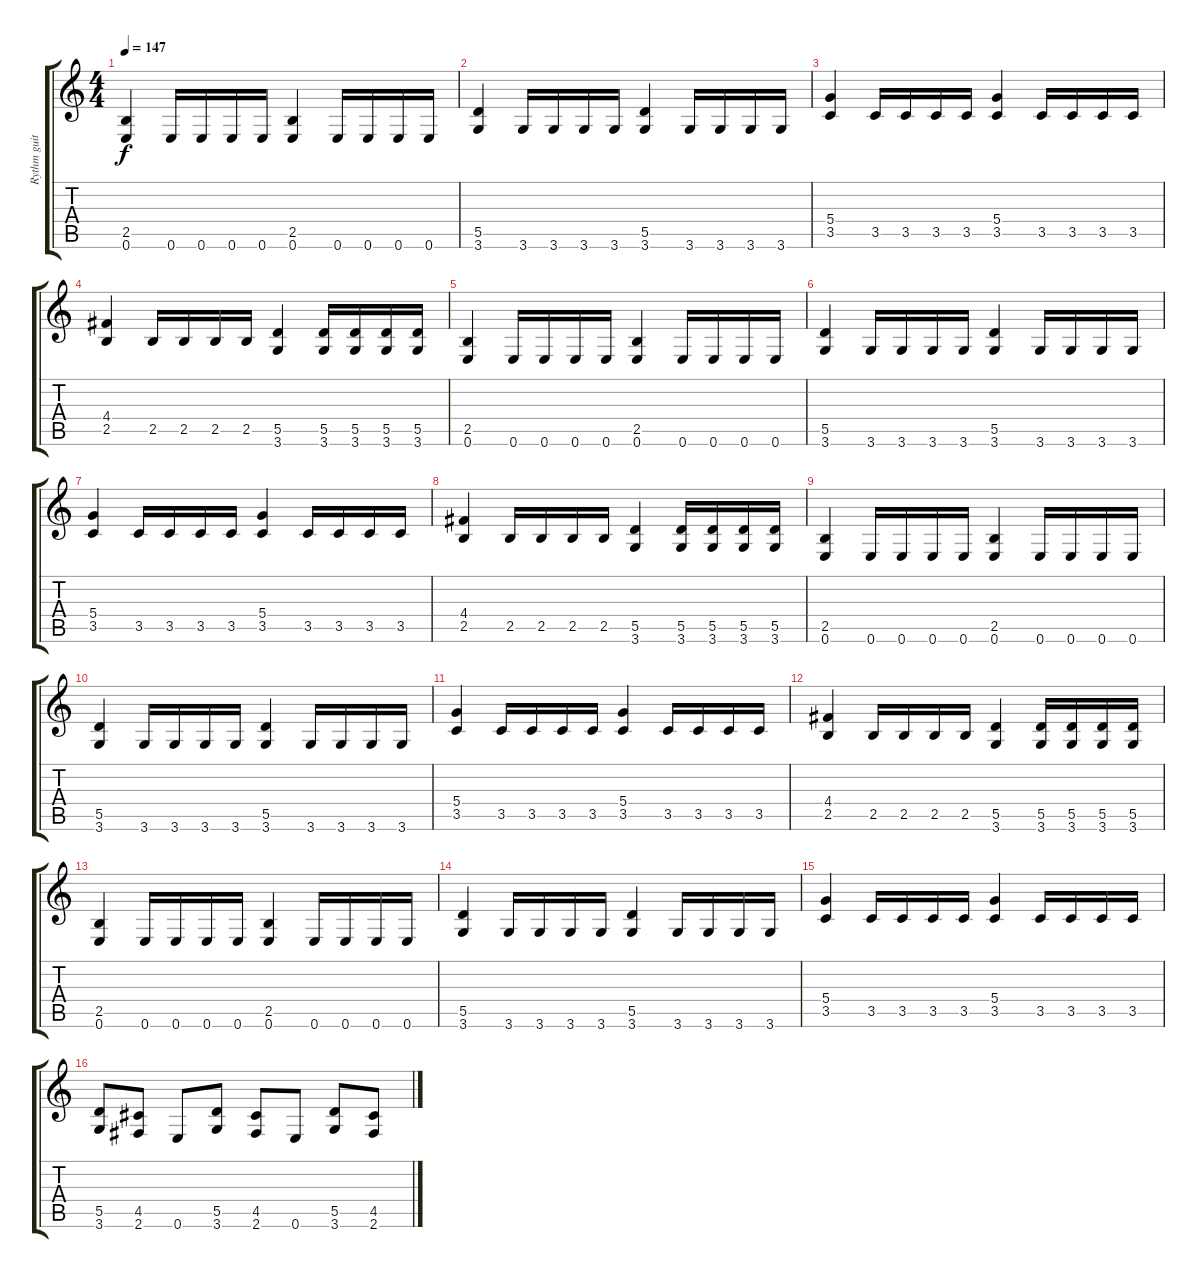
\track ("Rythm guitar" "Rythm guit") {instrument distortionguitar}
\staff {score tabs}
\tuning (E4 B3 G3 D3 A2 E2) {hide}
\ts (4 4)
\tempo 147
\clef g2
\ks c
(2.5 0.6).4{dy f instrument distortionguitar} 0.6.16 0.6.16 0.6.16 0.6.16 (2.5 0.6).4 0.6.16 0.6.16 0.6.16 0.6.16 |
(5.5 3.6).4 3.6.16 3.6.16 3.6.16 3.6.16 (5.5 3.6).4 3.6.16 3.6.16 3.6.16 3.6.16 |
(5.4 3.5).4 3.5.16 3.5.16 3.5.16 3.5.16 (5.4 3.5).4 3.5.16 3.5.16 3.5.16 3.5.16 |
(4.4 2.5).4 2.5.16 2.5.16 2.5.16 2.5.16 (5.5 3.6).4 (5.5 3.6).16 (5.5 3.6).16 (5.5 3.6).16 (5.5 3.6).16 |
(2.5 0.6).4 0.6.16 0.6.16 0.6.16 0.6.16 (2.5 0.6).4 0.6.16 0.6.16 0.6.16 0.6.16 |
(5.5 3.6).4 3.6.16 3.6.16 3.6.16 3.6.16 (5.5 3.6).4 3.6.16 3.6.16 3.6.16 3.6.16 |
(5.4 3.5).4 3.5.16 3.5.16 3.5.16 3.5.16 (5.4 3.5).4 3.5.16 3.5.16 3.5.16 3.5.16 |
(4.4 2.5).4 2.5.16 2.5.16 2.5.16 2.5.16 (5.5 3.6).4 (5.5 3.6).16 (5.5 3.6).16 (5.5 3.6).16 (5.5 3.6).16 |
(2.5 0.6).4 0.6.16 0.6.16 0.6.16 0.6.16 (2.5 0.6).4 0.6.16 0.6.16 0.6.16 0.6.16 |
(5.5 3.6).4 3.6.16 3.6.16 3.6.16 3.6.16 (5.5 3.6).4 3.6.16 3.6.16 3.6.16 3.6.16 |
(5.4 3.5).4 3.5.16 3.5.16 3.5.16 3.5.16 (5.4 3.5).4 3.5.16 3.5.16 3.5.16 3.5.16 |
(4.4 2.5).4 2.5.16 2.5.16 2.5.16 2.5.16 (5.5 3.6).4 (5.5 3.6).16 (5.5 3.6).16 (5.5 3.6).16 (5.5 3.6).16 |
(2.5 0.6).4 0.6.16 0.6.16 0.6.16 0.6.16 (2.5 0.6).4 0.6.16 0.6.16 0.6.16 0.6.16 |
(5.5 3.6).4 3.6.16 3.6.16 3.6.16 3.6.16 (5.5 3.6).4 3.6.16 3.6.16 3.6.16 3.6.16 |
(5.4 3.5).4 3.5.16 3.5.16 3.5.16 3.5.16 (5.4 3.5).4 3.5.16 3.5.16 3.5.16 3.5.16 |
(5.5 3.6).8 (4.5 2.6).8 0.6.8 (5.5 3.6).8 (4.5 2.6).8 0.6.8 (5.5 3.6).8 (4.5 2.6).8
